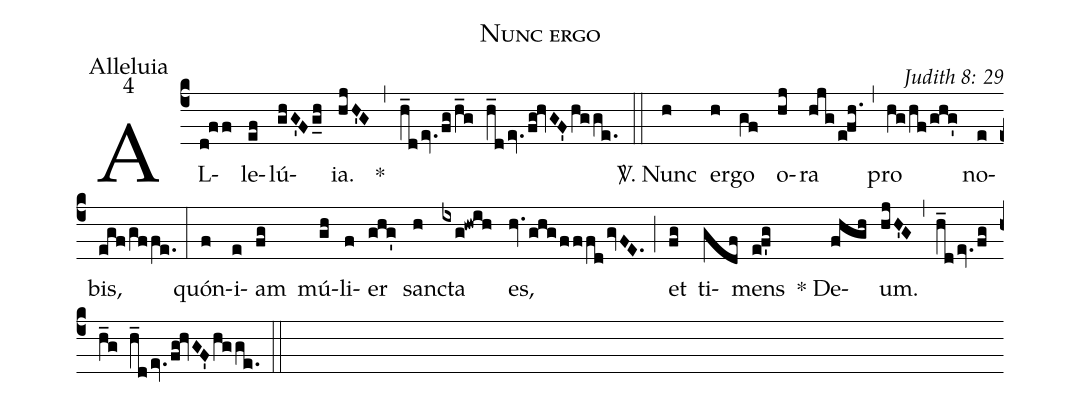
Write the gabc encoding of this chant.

name: Nunc ergo;
office-part: Alleluia;
mode: 4;
commentary: Judith 8: 29;
%%
(c4) AL(d!ff)le(ef)lú(ghG'Fg_h)ia.(hjH'G) *(,) (h_dev.fg/h_g h_dev.fg!hvGF'hgge.) (::)
<sp>V/</sp>. Nunc(h) er(h)go(gf) o(hj)ra(hjg/efh.) (,) pro(hg/hf/ghg') no(e)bis,(egf/gffe.) (:)
quón(f)i(e)am(fg) mú(gh)li(f)er(ghg') sanc(h)ta(ixg!hwih) es,(hv.ghg/fffdgvFE.) (;) et(fg) ti(gdf)mens(ef'g) * De(fhgh)um.(hjH'G) (,) (h_dev.fg/h_g h_dev.fg!hvGF'hgge.) (::)
